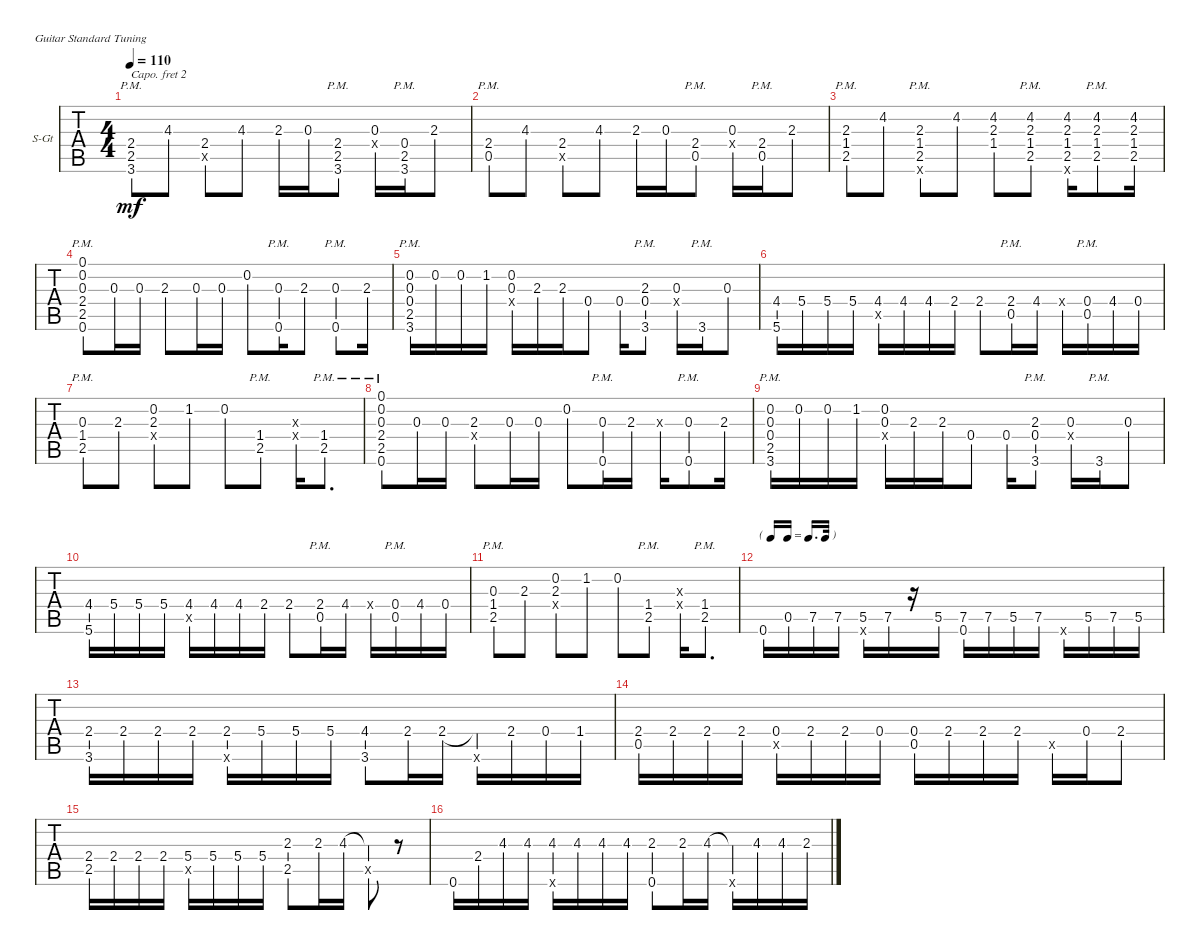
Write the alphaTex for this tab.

\defaultSystemsLayout 4
\bracketExtendMode groupsimilarinstruments
\firstSystemTrackNameOrientation horizontal
\otherSystemsTrackNameOrientation horizontal
\track ("Steel Guitar" "S-Gt") {instrument acousticguitarsteel}
\staff {tabs}
\capo 2
\tuning (E4 B3 G3 D3 A2 E2)
\ts (4 4)
\tempo 110
\clef g2
\ks g
(3.6 2.4 2.5{pm}).8{dy mf} 4.3.8 (2.4 0.5{x}).8 4.3.8 2.3.16 0.3.16 (3.6 2.4 2.5{pm}).8 (0.3 0.4{x}).16 (3.6 0.4 2.5{pm}).16 2.3.8 |
(0.5{pm} 2.4).8 4.3.8 (2.4 0.5{x}).8 4.3.8 2.3.16 0.3.16 (0.5{pm} 2.4).8 (0.3 0.4{x}).16 (0.5{pm} 2.4).16 2.3.8 |
(2.5{pm} 1.4 2.3).8 4.2.8 (1.4 2.5{pm} 0.6{x} 2.3).8 4.2.8 (4.2 2.3 1.4).8 (1.4 2.5{pm} 4.2 2.3).8 (2.3 1.4 2.5 4.2 0.6{x}).16 (2.3 1.4 2.5{pm} 4.2).8 (2.3 1.4 2.5 4.2).16 |
(0.1{st} 0.2{st} 0.3{st} 2.4{st} 2.5{pm st} 0.6{st}).8 0.3.16 0.3.16 2.3.8 0.3.16 0.3.16 0.2.8 (0.6{pm} 0.3).16 2.3.8 (0.6{pm} 0.3).8 2.3.16 |
(3.6{pm} 2.5 0.4 0.3 0.2).16 0.2.16 0.2.16 1.2.16 (0.2 0.3 0.4{x}).16 2.3.16 2.3.16 0.4.8 0.4.16 (2.3 0.4 3.6{pm}).8 (0.3 0.4{x}).16 3.6{pm}.16 0.3.8 |
(4.4 5.6).16 5.4.16 5.4.16 5.4.16 (4.4 0.5{x}).16 4.4.16 4.4.16 2.4.16 2.4.8 (2.4 0.5{pm}).16 4.4.16 0.4{x}.16 (0.4 0.5{pm}).16 4.4.16 0.4.16 |
(0.3 1.4 2.5{pm}).8 2.3.8 (0.2 2.3 0.4{x}).8 1.2.8 0.2.8 (2.5{pm} 1.4).8 (0.3{x} 0.4{x}).16 (2.5{pm} 1.4).8{d} |
(0.1{st} 0.2{st} 0.3{st} 2.4{st} 2.5{pm st} 0.6{st}).8 0.3.16 0.3.16 (2.3 0.4{x}).8 0.3.16 0.3.16 0.2.8 (0.6{pm} 0.3).16 2.3.16 0.3{x}.16 (0.6{pm} 0.3).8 2.3.16 |
(3.6{pm} 2.5 0.4 0.3 0.2).16 0.2.16 0.2.16 1.2.16 (0.2 0.3 0.4{x}).16 2.3.16 2.3.16 0.4.8 0.4.16 (2.3 0.4 3.6{pm}).8 (0.3 0.4{x}).16 3.6{pm}.16 0.3.8 |
(4.4 5.6).16 5.4.16 5.4.16 5.4.16 (4.4 0.5{x}).16 4.4.16 4.4.16 2.4.16 2.4.8 (2.4 0.5{pm}).16 4.4.16 0.4{x}.16 (0.4 0.5{pm}).16 4.4.16 0.4.16 |
(0.3 1.4 2.5{pm}).8 2.3.8 (0.2 2.3 0.4{x}).8 1.2.8 0.2.8 (2.5{pm} 1.4).8 (0.3{x} 0.4{x}).16 (2.5{pm} 1.4).8{d} |
\tf dotted16th
0.6.16 0.5.16 7.5.16 7.5.16 (5.5 0.6{x}).16 7.5.16 r.16 5.5.16 (7.5 0.6).16 7.5.16 5.5.16 7.5.16 0.6{x}.16 5.5.16 7.5.16 5.5.16 |
(3.6 2.4).16 2.4.16 2.4.16 2.4.16 (2.4 3.6{x}).16 5.4.16 5.4.16 5.4.16 (4.4 3.6).8 2.4.16 2.4.16 (2.4{t} 3.6{x}).16 2.4.16 0.4.16 1.4.16 |
(2.4 0.5).16 2.4.16 2.4.16 2.4.16 (0.4 0.5{x}).16 2.4.16 2.4.16 0.4.16 (0.4 0.5).16 2.4.16 2.4.16 2.4.16 0.5{x}.16 0.4.16 2.4.8 |
(2.4 2.5).16 2.4.16 2.4.16 2.4.16 (5.4 2.5{x}).16 5.4.16 5.4.16 5.4.16 (2.3 2.5).8 2.3.16 4.3.16 (4.3{t} 2.5{x}).8 r.8 |
0.6.16 2.4.16 4.3.16 4.3.16 (4.3 0.6{x}).16 4.3.16 4.3.16 4.3.16 (2.3 0.6).8 2.3.16 4.3.16 (4.3{t} 0.6{x}).16 4.3.16 4.3.16 2.3.16
